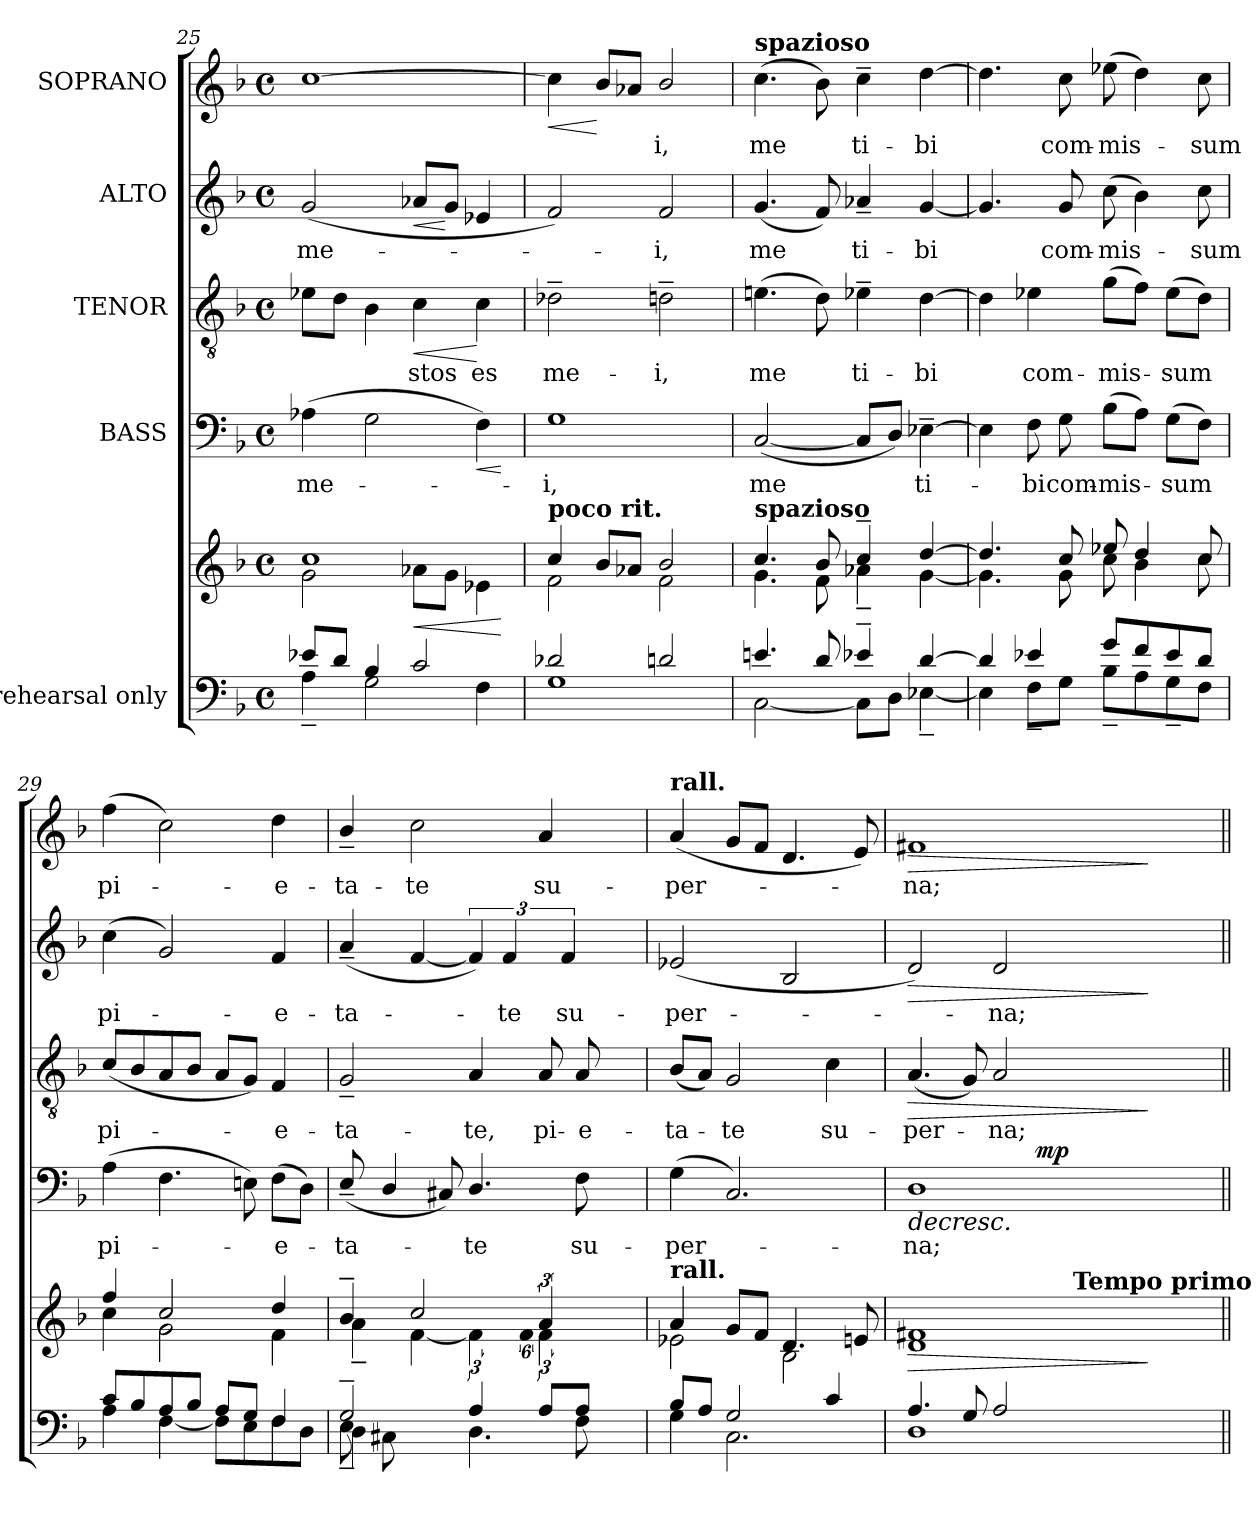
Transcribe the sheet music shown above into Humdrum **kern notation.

**kern	**kern	**dynam	**kern	**text	**dynam	**kern	**text	**dynam	**kern	**text	**dynam	**kern	**text	**dynam
*part5	*part5	*part5	*part4	*part4	*part4	*part3	*part3	*part3	*part2	*part2	*part2	*part1	*part1	*part1
*staff6	*staff5	*staff5/6	*staff4	*staff4	*staff4	*staff3	*staff3	*staff3	*staff2	*staff2	*staff2	*staff1	*staff1	*staff1
*I"rehearsal only	*	*	*I"BASS	*	*	*I"TENOR	*	*	*I"ALTO	*	*	*I"SOPRANO	*	*
*clefF4	*clefG2	*	*clefF4	*	*	*clefGv2	*	*	*clefG2	*	*	*clefG2	*	*
*k[b-]	*k[b-]	*	*k[b-]	*	*	*k[b-]	*	*	*k[b-]	*	*	*k[b-]	*	*
*F:	*F:	*	*F:	*	*	*F:	*	*	*F:	*	*	*F:	*	*
*M4/4	*M4/4	*	*M4/4	*	*	*M4/4	*	*	*M4/4	*	*	*M4/4	*	*
*met(c)	*met(c)	*	*met(c)	*	*	*met(c)	*	*	*met(c)	*	*	*met(c)	*	*
=25	=25	=25	=25	=25	=25	=25	=25	=25	=25	=25	=25	=25	=25	=25
*^	*^	*	*	*	*	*	*	*	*	*	*	*	*	*
!	!	!	!	!	!	!LO:LY:b	!	!	!	!	!	!LO:LY:b	!	!	!	!
8e-X/L	4A~<\	1cc	2g\	.	(>4A-X\	me-	.	8e-X\L	.	.	(<2g/	me-	.	[>1cc	.	.
8d/J	.	.	.	.	.	.	.	8d\J	.	.	.	.	.	.	.	.
4B-/	2G\	.	.	.	2G\	.	.	4B-\	.	.	.	.	.	.	.	.
!	!	!	!	!LO:HP:b	!	!	!	!	!LO:LY:b	!LO:HP:b	!	!	!LO:HP:b	!	!	!
2c/	.	.	8a-X\L	<	.	.	.	4c\	-stos	<	8a-X/L	.	<	.	.	.
.	.	.	8g\J	.	.	.	.	.	.	.	8g/J	.	[	.	.	.
!	!	!	!	!	!	!	!LO:HP:b	!	!LO:LY:b	!	!	!	!	!	!	!
.	4F\	.	4e-X\	.	4F\)	.	<	4c\	es	[	4e-X/	.	.	.	.	.
*v	*v	*	*	*	*	*	*	*	*	*	*	*	*	*	*	*
*	*v	*v	*	*	*	*	*	*	*	*	*	*	*	*	*
.	.	[	.	.	[	.	.	.	.	.	.	.	.	.
=26	=26	=26	=26	=26	=26	=26	=26	=26	=26	=26	=26	=26	=26	=26
*^	*^	*	*	*	*	*	*	*	*	*	*	*	*	*
!	!	!LO:TX:a:B:t=poco rit.	!	!	!	!	!	!	!	!	!	!	!	!	!	!
!	!	!	!	!	!	!LO:LY:b:rj	!	!	!LO:LY:b	!	!	!	!	!	!	!LO:HP:b
2d-X/	1G	4cc/	2f\	.	1G	-i,	.	2d-X~>\	me-	.	2f/)	.	.	4cc\]	.	<
.	.	8b-/L	.	.	.	.	.	.	.	.	.	.	.	8b-/L	.	[
.	.	8a-X/J	.	.	.	.	.	.	.	.	.	.	.	8a-X/J	.	.
!	!	!	!	!	!	!	!	!	!LO:LY:b	!	!	!LO:LY:b	!	!	!LO:LY:b	!
2dn/	.	2b-/	2f\	.	.	.	.	2dn~>\	-i,	.	2f/	-i,	.	2b-/	-i,	.
!!LO:LB:g=z
=27	=27	=27	=27	=27	=27	=27	=27	=27	=27	=27	=27	=27	=27	=27	=27	=27
!	!	!	!	!	!	!	!	!	!	!	!	!	!	!LO:TX:a:B:t=spazioso	!	!
!	!	!LO:TX:a:B:t=spazioso	!	!	!	!	!	!	!	!	!	!	!	!	!	!
!	!	!	!	!	!	!LO:LY:b	!	!	!LO:LY:b	!	!	!LO:LY:b	!	!	!LO:LY:b	!
4.eni/	[<2C\	4.cc/	4.g\	.	(<[<2C/	me	.	(>4.eni\	me	.	(<4.g/	me	.	(>4.cc\	me	.
8d/	.	8b-/	8f\	.	.	.	.	8d\)	.	.	8f/)	.	.	8b-\)	.	.
!	!	!	!	!	!	!	!	!	!LO:LY:b	!	!	!LO:LY:b	!	!	!LO:LY:b	!
4e-X~>/	8C\L]	4cc~>/	4a-X~<\	.	8C/L]	.	.	4e-X~>\	ti-	.	4a-X~</	ti-	.	4cc~>\	ti-	.
.	8D\J	.	.	.	8D/J)	.	.	.	.	.	.	.	.	.	.	.
!	!	!	!	!	!	!LO:LY:b	!	!	!LO:LY:b	!	!	!LO:LY:b	!	!	!LO:LY:b	!
[>4d/	[<4E-X~<\	[>4dd/	[<4g\	.	[>4E-X~>\	ti-	.	[>4d\	-bi	.	[<4g/	-bi	.	[>4dd\	-bi	.
=28	=28	=28	=28	=28	=28	=28	=28	=28	=28	=28	=28	=28	=28	=28	=28	=28
4d/]	4E-\]	4.dd/]	4.g\]	.	4E-\]	.	.	4d\]	.	.	4.g/]	.	.	4.dd\]	.	.
!	!	!	!	!	!	!LO:LY:b	!	!	!LO:LY:b	!	!	!	!	!	!	!
4e-X/	8F~<\L	.	.	.	8F\	-bi	.	4e-X\	com-	.	.	.	.	.	.	.
!	!	!	!	!	!	!LO:LY:b	!	!	!	!	!	!LO:LY:b	!	!	!LO:LY:b	!
.	8G\J	8cc/	8g\	.	8G\	com-	.	.	.	.	8g/	com-	.	8cc\	com-	.
!	!	!	!	!	!	!LO:LY:b	!	!	!LO:LY:b	!	!	!LO:LY:b	!	!	!LO:LY:b	!
8g/L	8B-~<\L	8ee-X/	8cc\	.	(>8B-\L	-mis-	.	(>8g\L	-mis-	.	(>8cc\	-mis-	.	(>8ee-X\	-mis-	.
8f/	8A\	4dd/	4b-\	.	8A\J)	.	.	8f\J)	.	.	4b-\)	.	.	4dd\)	.	.
!	!	!	!	!	!	!LO:LY:b	!	!	!LO:LY:b	!	!	!	!	!	!	!
8e-/	8G~<\	.	.	.	(>8G\L	-sum	.	(>8e-\L	-sum	.	.	.	.	.	.	.
!	!	!	!	!	!	!	!	!	!	!	!	!LO:LY:b	!	!	!LO:LY:b	!
8d/J	8F\J	8cc/	8cc\	.	8F\J)	.	.	8d\J)	.	.	8cc\	-sum	.	8cc\	-sum	.
=29	=29	=29	=29	=29	=29	=29	=29	=29	=29	=29	=29	=29	=29	=29	=29	=29
!	!	!	!	!	!	!LO:LY:b	!	!	!LO:LY:b	!	!	!LO:LY:b	!	!	!LO:LY:b	!
8c/L	4A\	4ff/	4cc\	.	(>4A\	pi-	.	(<8c/L	pi-	.	(>4cc\	pi-	.	(>4ff\	pi-	.
8B-/	.	.	.	.	.	.	.	8B-/	.	.	.	.	.	.	.	.
8A/	[<4F\	2cc/	2g\	.	4.F\	.	.	8A/	.	.	2g/)	.	.	2cc\)	.	.
8B-/J	.	.	.	.	.	.	.	8B-/J	.	.	.	.	.	.	.	.
8A/L	8F\L]	.	.	.	.	.	.	8A/L	.	.	.	.	.	.	.	.
8G/J	8E\	.	.	.	8En\)	.	.	8G/J)	.	.	.	.	.	.	.	.
!	!	!	!	!	!	!LO:LY:b	!	!	!LO:LY:b	!	!	!LO:LY:b	!	!	!LO:LY:b	!
4F/	8F\	4dd/	4f\	.	(>8F\L	-e-	.	4F/	-e-	.	4f/	-e-	.	4dd\	-e-	.
.	8D\J	.	.	.	8D\J)	.	.	.	.	.	.	.	.	.	.	.
=30	=30	=30	=30	=30	=30	=30	=30	=30	=30	=30	=30	=30	=30	=30	=30	=30
*	*^	*	*^	*	*	*	*	*	*	*	*	*	*	*	*	*
!	!	!	!	!	!	!	!	!LO:LY:b	!	!	!LO:LY:b	!	!	!LO:LY:b	!	!	!LO:LY:b	!
2G~>/	8E~<\	4D\	4b-~>/	4a~<\	2.ryy	.	(<8E~>/	-ta-	.	2G~</	-ta-	.	(<4a~</	-ta-	.	4b-~>/	-ta-	.
.	8C#X\	.	.	.	.	.	4D/	.	.	.	.	.	.	.	.	.	.	.
!	!	!	!	!	!	!	!	!	!	!	!	!	!	!	!	!	!LO:LY:b	!
.	4ryy	2.ryy	2cc/	[<4f\	.	.	.	.	.	.	.	.	[<4f/	.	.	2cc\	-te	.
.	.	.	.	.	.	.	8C#X/)	.	.	.	.	.	.	.	.	.	.	.
!	!	!	!	!	!	!	!	!LO:LY:b	!	!	!LO:LY:b	!	!	!	!	!	!	!
4A/	4.D\	.	.	6f\]	.	.	4.D/	-te	.	4A/	-te,	.	6f/])	.	.	.	.	.
!	!	!	!	!	!	!	!	!	!	!	!	!	!	!LO:LY:b	!	!	!	!
.	.	.	.	96%5ryy	.	.	.	.	.	.	.	.	6f/	-te	.	.	.	.
.	.	.	.	6f\	.	.	.	.	.	.	.	.	.	.	.	.	.	.
!	!	!	!	!	!	!	!	!	!	!	!LO:LY:b	!	!	!	!	!	!LO:LY:b	!
8A/L	.	.	6a/	.	6f\	.	.	.	.	8A/	pi-	.	.	.	.	4a/	su-	.
!	!	!	!	!	!	!	!	!	!	!	!	!	!	!LO:LY:b	!	!	!	!
.	.	.	.	.	.	.	.	.	.	.	.	.	6f/	su-	.	.	.	.
!	!	!	!	!	!	!	!	!LO:LY:b	!	!	!LO:LY:b:rj	!	!	!	!	!	!	!
8A/J	8F\	.	.	.	.	.	8F\	su-	.	8A/	-e-	.	.	.	.	.	.	.
.	.	.	.	12ryy	.	.	.	.	.	.	.	.	.	.	.	.	.	.
.	.	.	12ryy	.	12ryy	.	.	.	.	.	.	.	.	.	.	.	.	.
.	.	.	.	32ryy	.	.	.	.	.	.	.	.	.	.	.	.	.	.
*	*v	*v	*	*	*	*	*	*	*	*	*	*	*	*	*	*	*	*
*	*	*	*v	*v	*	*	*	*	*	*	*	*	*	*	*	*	*
=31	=31	=31	=31	=31	=31	=31	=31	=31	=31	=31	=31	=31	=31	=31	=31	=31
!	!	!	!	!	!	!	!	!	!	!	!	!	!	!LO:TX:a:B:t=rall.	!	!
!	!	!LO:TX:a:B:t=rall.	!	!	!	!	!	!	!	!	!	!	!	!	!	!
!	!	!	!	!	!	!LO:LY:b	!	!	!LO:LY:b	!	!	!LO:LY:b	!	!	!LO:LY:b	!
8B-/L	4G\	4a/	2e-X\	.	(>4G\	-per-	.	(<8B-/L	-ta-	.	(<2e-X/	-per-	.	(<4a/	-per-	.
8A/J	.	.	.	.	.	.	.	8A/J)	.	.	.	.	.	.	.	.
!	!	!	!	!	!	!	!	!	!LO:LY:b	!	!	!	!	!	!	!
2G/	2.C\	8g/L	.	.	2.C/)	.	.	2G/	-te	.	.	.	.	8g/L	.	.
.	.	8f/J	.	.	.	.	.	.	.	.	.	.	.	8f/J	.	.
.	.	4.d/	2B-\	.	.	.	.	.	.	.	2B-/	.	.	4.d/	.	.
!	!	!	!	!	!	!	!	!	!LO:LY:b	!	!	!	!	!	!	!
4c/	.	.	.	.	.	.	.	4c\	su-	.	.	.	.	.	.	.
.	.	8en/	.	.	.	.	.	.	.	.	.	.	.	8e/)	.	.
!!LO:PB:g=z
=32	=32	=32	=32	=32	=32	=32	=32	=32	=32	=32	=32	=32	=32	=32	=32	=32
!	!	!	!	!LO:HP:b	!	!LO:LY:b	!LO:HP:b	!	!LO:LY:b	!LO:HP:b	!	!	!LO:HP:b	!	!LO:LY:b	!LO:HP:b
*	*	*	*	*	*^	*	*	*	*	*	*	*	*	*	*	*
4.A/	1D	1d 1f#X	2...ryy	>	1D	2.ryy	-na;	>	(<4.A/	-per-	>	2d/)	.	>	1f#X	-na;	>
8G/	.	.	.	.	.	.	.	.	8G/)	.	.	.	.	.	.	.	.
!	!	!	!	!	!	!	!	!	!	!LO:LY:b	!	!	!LO:LY:b	!	!	!	!
2A/	.	.	.	.	.	.	.	.	2A/	-na;	.	2d/	-na;	.	.	.	.
!	!	!	!	!	!	!	!	!LO:DY:a	!	!	!	!	!	!	!	!	!
.	.	.	.	.	.	4ryy	.	mp	.	.	.	.	.	.	.	.	.
!	!	!	!LO:TX:a:B:t=Tempo primo	!	!	!	!	!	!	!	!	!	!	!	!	!	!
.	.	.	16ryy	.	.	.	.	.	.	.	.	.	.	.	.	.	.
*v	*v	*	*	*	*	*	*	*	*	*	*	*	*	*	*	*	*
.	.	.	]	.	.	.	]	.	.	]	.	.	]	.	.	]
*	*v	*v	*	*	*	*	*	*	*	*	*	*	*	*	*	*
*	*	*	*v	*v	*	*	*	*	*	*	*	*	*	*	*
=||	=||	=||	=||	=||	=||	=||	=||	=||	=||	=||	=||	=||	=||	=||
*-	*-	*-	*-	*-	*-	*-	*-	*-	*-	*-	*-	*-	*-	*-
